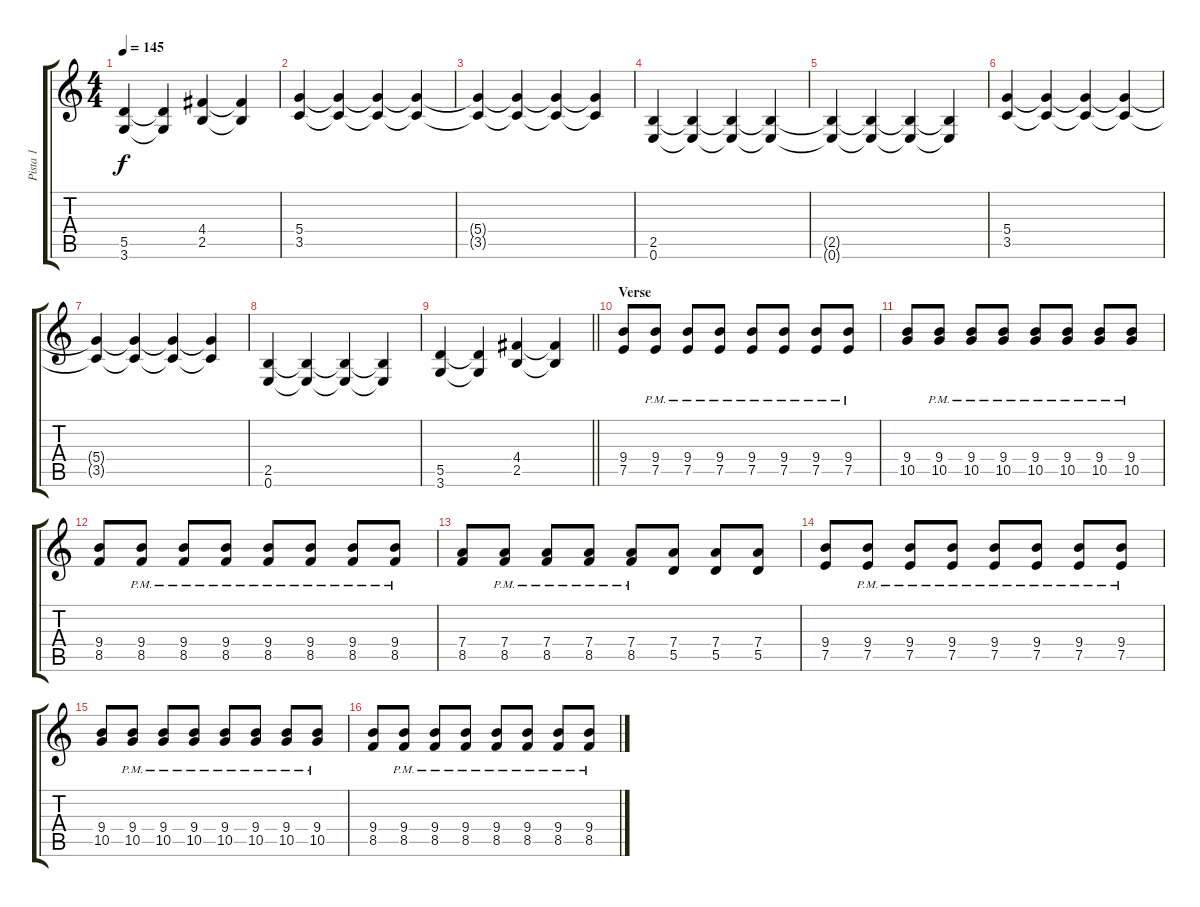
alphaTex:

\track ("Pista 1" "Pista 1") {instrument overdrivenguitar}
\staff {score tabs}
\tuning (E4 B3 G3 D3 A2 E2) {hide}
\ts (4 4)
\tempo 145
\clef g2
\ks c
(5.5 3.6).4{dy f} (5.5{t} 3.6{t}).4 (4.4 2.5).4 (4.4{t} 2.5{t}).4 |
(5.4 3.5).4 (5.4{t} 3.5{t}).4 (5.4{t} 3.5{t}).4 (5.4{t} 3.5{t}).4 |
(5.4{t} 3.5{t}).4 (5.4{t} 3.5{t}).4 (5.4{t} 3.5{t}).4 (5.4{t} 3.5{t}).4 |
(2.5 0.6).4 (2.5{t} 0.6{t}).4 (2.5{t} 0.6{t}).4 (2.5{t} 0.6{t}).4 |
(2.5{t} 0.6{t}).4 (2.5{t} 0.6{t}).4 (2.5{t} 0.6{t}).4 (2.5{t} 0.6{t}).4 |
(5.4 3.5).4 (5.4{t} 3.5{t}).4 (5.4{t} 3.5{t}).4 (5.4{t} 3.5{t}).4 |
(5.4{t} 3.5{t}).4 (5.4{t} 3.5{t}).4 (5.4{t} 3.5{t}).4 (5.4{t} 3.5{t}).4 |
(2.5 0.6).4 (2.5{t} 0.6{t}).4 (2.5{t} 0.6{t}).4 (2.5{t} 0.6{t}).4 |
\barLineRight lightlight
(5.5 3.6).4 (5.5{t} 3.6{t}).4 (4.4 2.5).4 (4.4{t} 2.5{t}).4 |
\section ("" "Verse")
(9.4 7.5).8 (9.4{pm} 7.5{pm}).8 (9.4{pm} 7.5{pm}).8 (9.4{pm} 7.5{pm}).8 (9.4{pm} 7.5{pm}).8 (9.4{pm} 7.5{pm}).8 (9.4{pm} 7.5{pm}).8 (9.4{pm} 7.5{pm}).8 |
(9.4 10.5).8 (9.4{pm} 10.5{pm}).8 (9.4{pm} 10.5{pm}).8 (9.4{pm} 10.5{pm}).8 (9.4{pm} 10.5{pm}).8 (9.4{pm} 10.5{pm}).8 (9.4{pm} 10.5{pm}).8 (9.4{pm} 10.5{pm}).8 |
(9.4 8.5).8 (9.4{pm} 8.5{pm}).8 (9.4{pm} 8.5{pm}).8 (9.4{pm} 8.5{pm}).8 (9.4{pm} 8.5{pm}).8 (9.4{pm} 8.5{pm}).8 (9.4{pm} 8.5{pm}).8 (9.4{pm} 8.5{pm}).8 |
(7.4 8.5).8 (7.4{pm} 8.5{pm}).8 (7.4{pm} 8.5{pm}).8 (7.4{pm} 8.5{pm}).8 (7.4{pm} 8.5{pm}).8 (7.4 5.5).8 (7.4 5.5).8 (7.4 5.5).8 |
(9.4 7.5).8 (9.4{pm} 7.5{pm}).8 (9.4{pm} 7.5{pm}).8 (9.4{pm} 7.5{pm}).8 (9.4{pm} 7.5{pm}).8 (9.4{pm} 7.5{pm}).8 (9.4{pm} 7.5{pm}).8 (9.4{pm} 7.5{pm}).8 |
(9.4 10.5).8 (9.4{pm} 10.5{pm}).8 (9.4{pm} 10.5{pm}).8 (9.4{pm} 10.5{pm}).8 (9.4{pm} 10.5{pm}).8 (9.4{pm} 10.5{pm}).8 (9.4{pm} 10.5{pm}).8 (9.4{pm} 10.5{pm}).8 |
(9.4 8.5).8 (9.4{pm} 8.5{pm}).8 (9.4{pm} 8.5{pm}).8 (9.4{pm} 8.5{pm}).8 (9.4{pm} 8.5{pm}).8 (9.4{pm} 8.5{pm}).8 (9.4{pm} 8.5{pm}).8 (9.4{pm} 8.5{pm}).8
